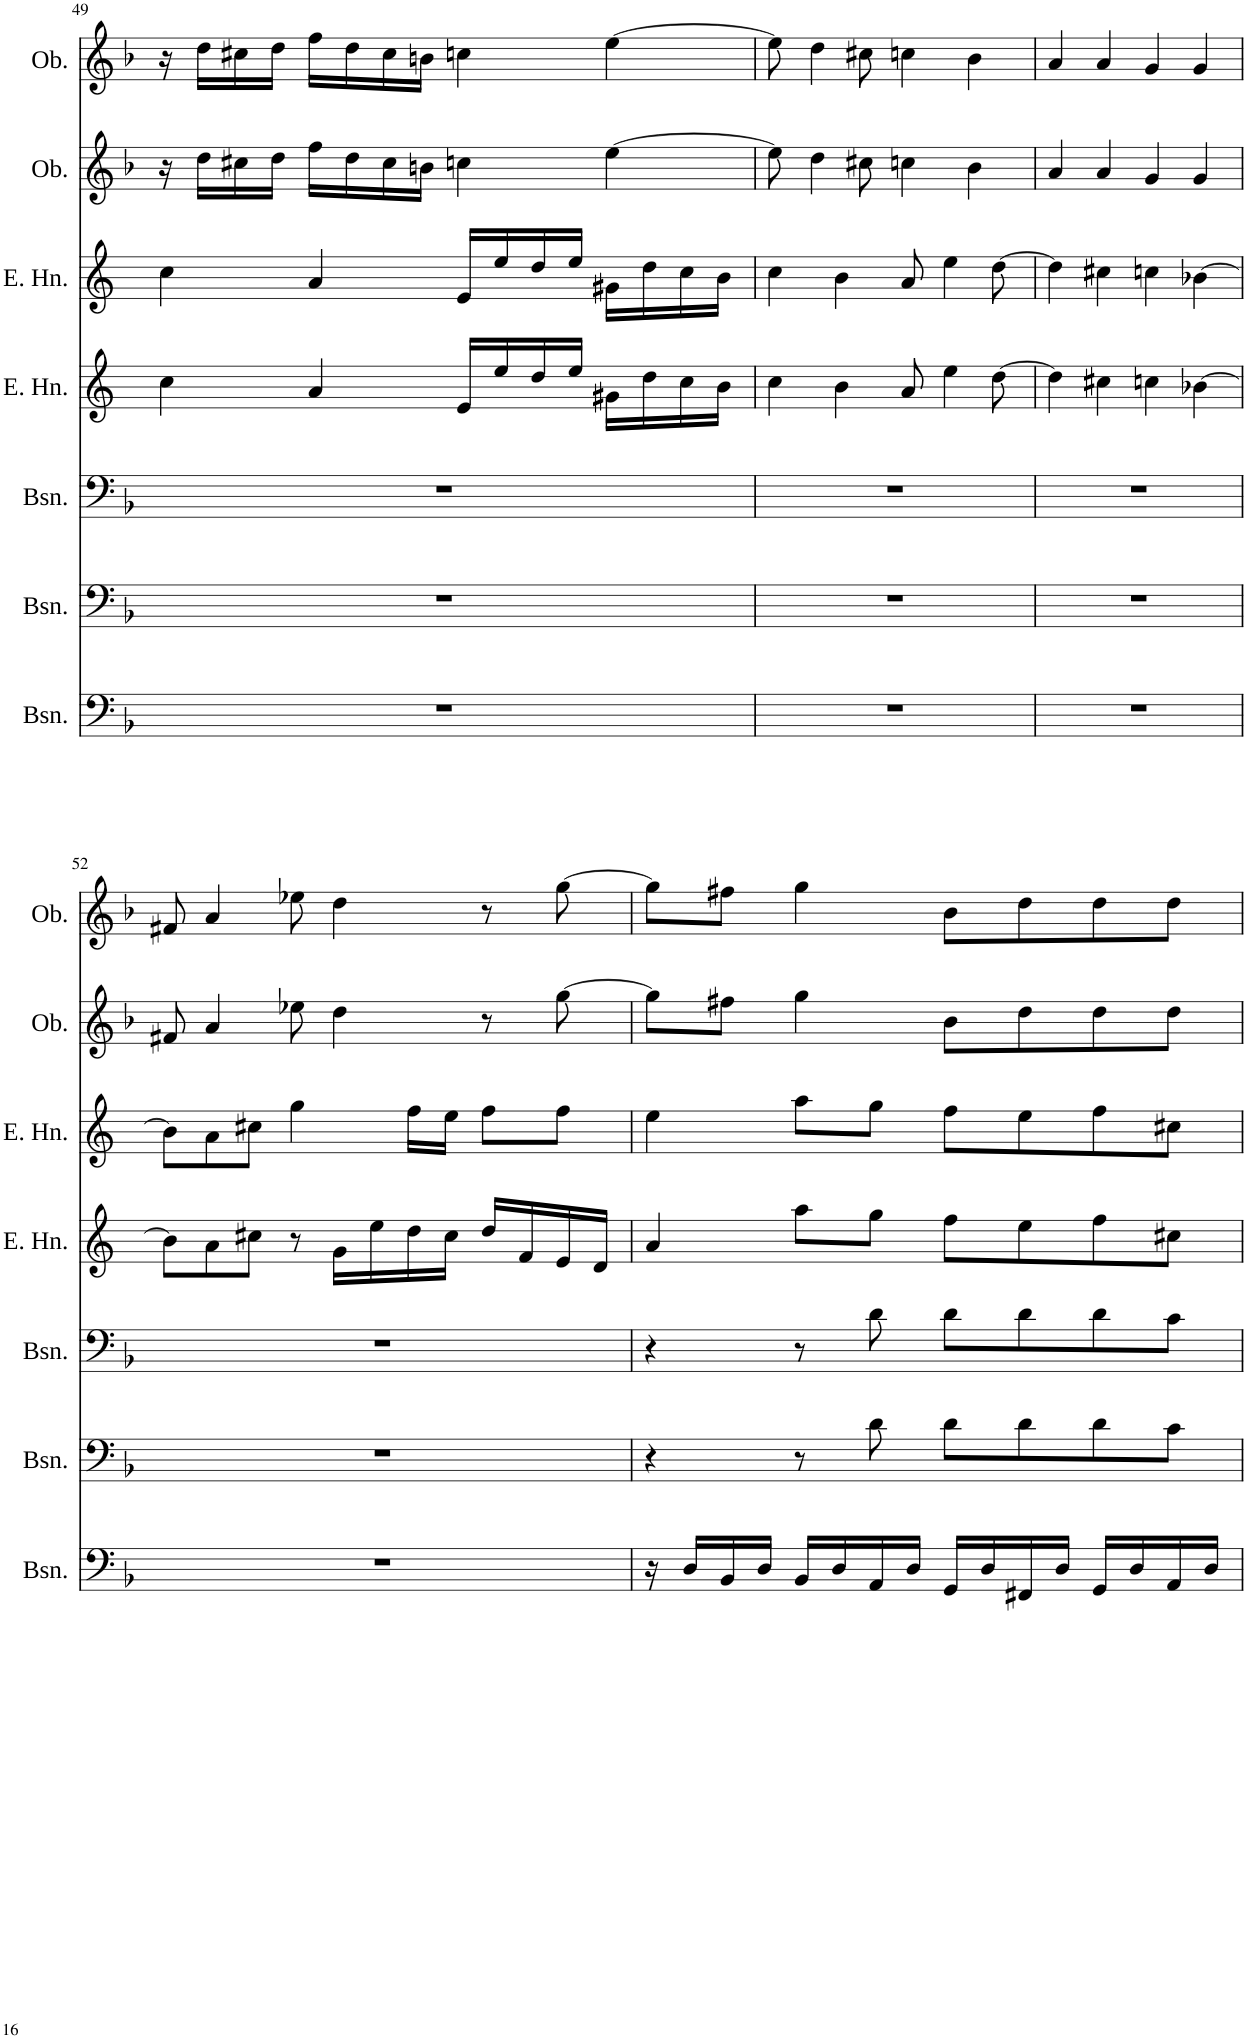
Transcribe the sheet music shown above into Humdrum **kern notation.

**kern	**kern	**kern	**kern	**kern	**kern	**kern
*part7	*part6	*part5	*part4	*part3	*part2	*part1
*staff7	*staff6	*staff5	*staff4	*staff3	*staff2	*staff1
*I"Bassoon	*I"Bassoon	*I"Bassoon	*I"English Horn	*I"English Horn	*I"Oboe	*I"Oboe
*I'Bsn.	*I'Bsn.	*I'Bsn.	*I'E. Hn.	*I'E. Hn.	*I'Ob.	*I'Ob.
!!LO:PB:g=z
*clefF4	*clefF4	*clefF4	*clefG2	*clefG2	*clefG2	*clefG2
*	*	*	*Trd4c7	*Trd4c7	*	*
*k[b-]	*k[b-]	*k[b-]	*k[]	*k[]	*k[b-]	*k[b-]
*M4/4	*M4/4	*M4/4	*M4/4	*M4/4	*M4/4	*M4/4
*met(c)	*met(c)	*met(c)	*met(c)	*met(c)	*met(c)	*met(c)
=49	=49	=49	=49	=49	=49	=49
1r	1r	1r	4cc\	4cc\	16r	16r
.	.	.	.	.	16dd\LL	16dd\LL
.	.	.	.	.	16cc#X\	16cc#X\
.	.	.	.	.	16dd\JJ	16dd\JJ
.	.	.	4a/	4a/	16ff\LL	16ff\LL
.	.	.	.	.	16dd\	16dd\
.	.	.	.	.	16cc#\	16cc#\
.	.	.	.	.	16bn\JJ	16bn\JJ
.	.	.	16e/LL	16e/LL	4ccn\	4ccn\
.	.	.	16ee/	16ee/	.	.
.	.	.	16dd/	16dd/	.	.
.	.	.	16ee/JJ	16ee/JJ	.	.
.	.	.	16g#X\LL	16g#X\LL	[4ee\	[4ee\
.	.	.	16dd\	16dd\	.	.
.	.	.	16cc\	16cc\	.	.
.	.	.	16b\JJ	16b\JJ	.	.
=50	=50	=50	=50	=50	=50	=50
1r	1r	1r	4cc\	4cc\	8ee\]	8ee\]
.	.	.	.	.	4dd\	4dd\
.	.	.	4b\	4b\	.	.
.	.	.	.	.	8cc#X\	8cc#X\
.	.	.	8a/	8a/	4ccn\	4ccn\
.	.	.	4ee\	4ee\	.	.
.	.	.	.	.	4b-\	4b-\
.	.	.	[8dd\	[8dd\	.	.
=51	=51	=51	=51	=51	=51	=51
1r	1r	1r	4dd\]	4dd\]	4a/	4a/
.	.	.	4cc#X\	4cc#X\	4a/	4a/
.	.	.	4ccn\	4ccn\	4g/	4g/
.	.	.	[4b-X\	[4b-X\	4g/	4g/
!!LO:LB:g=z
=52	=52	=52	=52	=52	=52	=52
1r	1r	1r	8b-\L]	8b-\L]	8f#X/	8f#X/
.	.	.	8a\	8a\	4a/	4a/
.	.	.	8cc#X\J	8cc#X\J	.	.
.	.	.	8r	4gg\	8ee-X\	8ee-X\
.	.	.	16g\LL	.	4dd\	4dd\
.	.	.	16ee\	.	.	.
.	.	.	16dd\	16ff\LL	.	.
.	.	.	16cc#\JJ	16ee\JJ	.	.
.	.	.	16dd/LL	8ff\L	8r	8r
.	.	.	16f/	.	.	.
.	.	.	16e/	8ff\J	[8gg\	[8gg\
.	.	.	16d/JJ	.	.	.
=53	=53	=53	=53	=53	=53	=53
16r	4r	4r	4a/	4ee\	8gg\L]	8gg\L]
16D/LL	.	.	.	.	.	.
16BB-/	.	.	.	.	8ff#X\J	8ff#X\J
16D/JJ	.	.	.	.	.	.
16BB-/LL	8r	8r	8aa\L	8aa\L	4gg\	4gg\
16D/	.	.	.	.	.	.
16AA/	8d\	8d\	8gg\J	8gg\J	.	.
16D/JJ	.	.	.	.	.	.
16GG/LL	8d\L	8d\L	8ff\L	8ff\L	8b-\L	8b-\L
16D/	.	.	.	.	.	.
16FF#X/	8d\	8d\	8ee\	8ee\	8dd\	8dd\
16D/JJ	.	.	.	.	.	.
16GG/LL	8d\	8d\	8ff\	8ff\	8dd\	8dd\
16D/	.	.	.	.	.	.
16AA/	8c\J	8c\J	8cc#X\J	8cc#X\J	8dd\J	8dd\J
16D/JJ	.	.	.	.	.	.
=	=	=	=	=	=	=
*-	*-	*-	*-	*-	*-	*-
